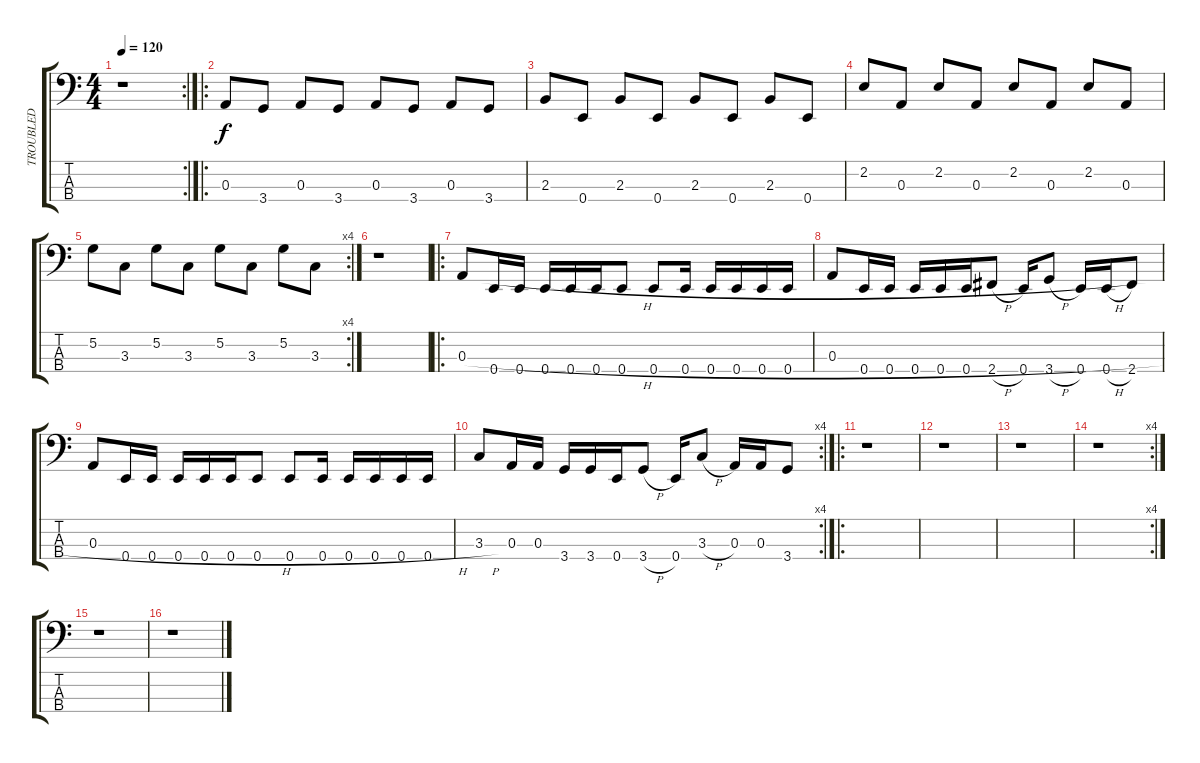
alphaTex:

\track ("TROUBLED" "TROUBLED") {instrument electricbassfinger}
\staff {score tabs}
\tuning (G2 D2 A1 E1) {hide}
\rc 2
\ts (4 4)
\tempo 120
\clef f4
\ks c
r.1{dy f} |
\ro
0.3.8 3.4.8 0.3.8 3.4.8 0.3.8 3.4.8 0.3.8 3.4.8 |
2.3.8 0.4.8 2.3.8 0.4.8 2.3.8 0.4.8 2.3.8 0.4.8 |
2.2.8 0.3.8 2.2.8 0.3.8 2.2.8 0.3.8 2.2.8 0.3.8 |
\rc 4
5.2.8 3.3.8 5.2.8 3.3.8 5.2.8 3.3.8 5.2.8 3.3.8 |
r.1 |
\ro
0.3{h}.8 0.4.16 0.4.16 0.4.16 0.4.16 0.4.16 0.4.8 0.4.8 0.4.16 0.4.16 0.4.16 0.4.16 0.4.16 |
0.3{h}.8 0.4.16 0.4.16 0.4.16 0.4.16 0.4.16 2.4{h}.8 0.4.16 3.4{h}.8 0.4.16 0.4{h}.16 2.4.8 |
0.3{h}.8 0.4.16 0.4.16 0.4.16 0.4.16 0.4.16 0.4.8 0.4.8 0.4.16 0.4.16 0.4.16 0.4.16 0.4.16 |
\rc 4
3.3{h}.8 0.3.16 0.3.16 3.4.16 3.4.16 0.4.16 3.4{h}.8 0.4.16 3.3{h}.8 0.3.16 0.3.16 3.4.8 |
\ro
r.1 |
r.1 |
r.1 |
\rc 4
r.1 |
r.1 |
r.1
